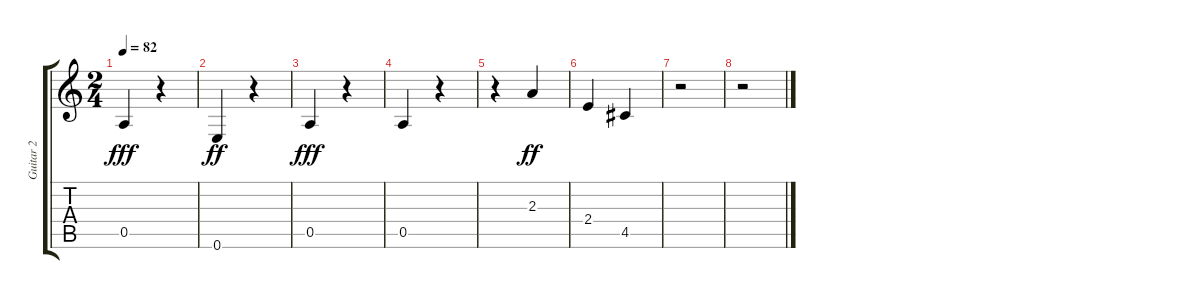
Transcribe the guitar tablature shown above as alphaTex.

\track ("Guitar 2" "Guitar 2") {instrument acousticguitarnylon}
\staff {score tabs}
\tuning (E4 B3 G3 D3 A2 E2) {hide}
\ts (2 4)
\tempo 82
\clef g2
\ks c
0.5.4{dy fff} r.4 |
0.6.4{dy ff} r.4 |
0.5.4{dy fff} r.4 |
0.5.4 r.4 |
r.4 2.3.4{dy ff} |
2.4.4 4.5.4 |
r.2 |
r.2
